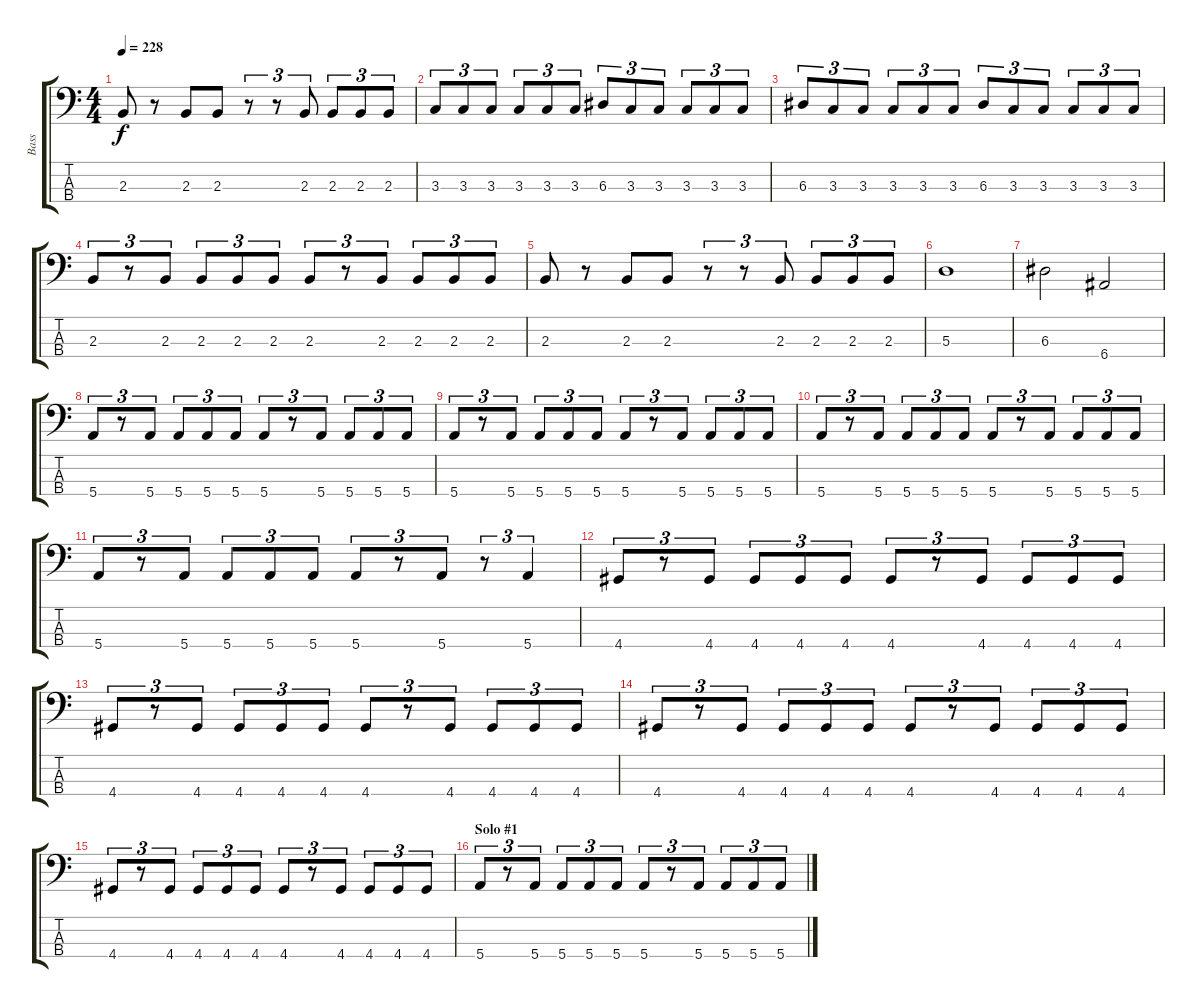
\track ("Bass" "Bass") {instrument electricbasspick}
\staff {score tabs}
\tuning (G2 D2 A1 E1) {hide}
\ts (4 4)
\tempo 228
\clef f4
\ks c
2.3.8{dy f} r.8 2.3.8 2.3.8 r.8{tu (3 2)} r.8{tu (3 2)} 2.3.8{tu (3 2)} 2.3.8{tu (3 2)} 2.3.8{tu (3 2)} 2.3.8{tu (3 2)} |
3.3.8{tu (3 2)} 3.3.8{tu (3 2)} 3.3.8{tu (3 2)} 3.3.8{tu (3 2)} 3.3.8{tu (3 2)} 3.3.8{tu (3 2)} 6.3.8{tu (3 2)} 3.3.8{tu (3 2)} 3.3.8{tu (3 2)} 3.3.8{tu (3 2)} 3.3.8{tu (3 2)} 3.3.8{tu (3 2)} |
6.3.8{tu (3 2)} 3.3.8{tu (3 2)} 3.3.8{tu (3 2)} 3.3.8{tu (3 2)} 3.3.8{tu (3 2)} 3.3.8{tu (3 2)} 6.3.8{tu (3 2)} 3.3.8{tu (3 2)} 3.3.8{tu (3 2)} 3.3.8{tu (3 2)} 3.3.8{tu (3 2)} 3.3.8{tu (3 2)} |
2.3.8{tu (3 2)} r.8{tu (3 2)} 2.3.8{tu (3 2)} 2.3.8{tu (3 2)} 2.3.8{tu (3 2)} 2.3.8{tu (3 2)} 2.3.8{tu (3 2)} r.8{tu (3 2)} 2.3.8{tu (3 2)} 2.3.8{tu (3 2)} 2.3.8{tu (3 2)} 2.3.8{tu (3 2)} |
2.3.8 r.8 2.3.8 2.3.8 r.8{tu (3 2)} r.8{tu (3 2)} 2.3.8{tu (3 2)} 2.3.8{tu (3 2)} 2.3.8{tu (3 2)} 2.3.8{tu (3 2)} |
5.3.1 |
6.3.2 6.4.2 |
5.4.8{tu (3 2)} r.8{tu (3 2)} 5.4.8{tu (3 2)} 5.4.8{tu (3 2)} 5.4.8{tu (3 2)} 5.4.8{tu (3 2)} 5.4.8{tu (3 2)} r.8{tu (3 2)} 5.4.8{tu (3 2)} 5.4.8{tu (3 2)} 5.4.8{tu (3 2)} 5.4.8{tu (3 2)} |
5.4.8{tu (3 2)} r.8{tu (3 2)} 5.4.8{tu (3 2)} 5.4.8{tu (3 2)} 5.4.8{tu (3 2)} 5.4.8{tu (3 2)} 5.4.8{tu (3 2)} r.8{tu (3 2)} 5.4.8{tu (3 2)} 5.4.8{tu (3 2)} 5.4.8{tu (3 2)} 5.4.8{tu (3 2)} |
5.4.8{tu (3 2)} r.8{tu (3 2)} 5.4.8{tu (3 2)} 5.4.8{tu (3 2)} 5.4.8{tu (3 2)} 5.4.8{tu (3 2)} 5.4.8{tu (3 2)} r.8{tu (3 2)} 5.4.8{tu (3 2)} 5.4.8{tu (3 2)} 5.4.8{tu (3 2)} 5.4.8{tu (3 2)} |
5.4.8{tu (3 2)} r.8{tu (3 2)} 5.4.8{tu (3 2)} 5.4.8{tu (3 2)} 5.4.8{tu (3 2)} 5.4.8{tu (3 2)} 5.4.8{tu (3 2)} r.8{tu (3 2)} 5.4.8{tu (3 2)} r.8{tu (3 2)} 5.4.4{tu (3 2)} |
4.4.8{tu (3 2)} r.8{tu (3 2)} 4.4.8{tu (3 2)} 4.4.8{tu (3 2)} 4.4.8{tu (3 2)} 4.4.8{tu (3 2)} 4.4.8{tu (3 2)} r.8{tu (3 2)} 4.4.8{tu (3 2)} 4.4.8{tu (3 2)} 4.4.8{tu (3 2)} 4.4.8{tu (3 2)} |
4.4.8{tu (3 2)} r.8{tu (3 2)} 4.4.8{tu (3 2)} 4.4.8{tu (3 2)} 4.4.8{tu (3 2)} 4.4.8{tu (3 2)} 4.4.8{tu (3 2)} r.8{tu (3 2)} 4.4.8{tu (3 2)} 4.4.8{tu (3 2)} 4.4.8{tu (3 2)} 4.4.8{tu (3 2)} |
4.4.8{tu (3 2)} r.8{tu (3 2)} 4.4.8{tu (3 2)} 4.4.8{tu (3 2)} 4.4.8{tu (3 2)} 4.4.8{tu (3 2)} 4.4.8{tu (3 2)} r.8{tu (3 2)} 4.4.8{tu (3 2)} 4.4.8{tu (3 2)} 4.4.8{tu (3 2)} 4.4.8{tu (3 2)} |
4.4.8{tu (3 2)} r.8{tu (3 2)} 4.4.8{tu (3 2)} 4.4.8{tu (3 2)} 4.4.8{tu (3 2)} 4.4.8{tu (3 2)} 4.4.8{tu (3 2)} r.8{tu (3 2)} 4.4.8{tu (3 2)} 4.4.8{tu (3 2)} 4.4.8{tu (3 2)} 4.4.8{tu (3 2)} |
\section ("" "Solo #1")
5.4.8{tu (3 2)} r.8{tu (3 2)} 5.4.8{tu (3 2)} 5.4.8{tu (3 2)} 5.4.8{tu (3 2)} 5.4.8{tu (3 2)} 5.4.8{tu (3 2)} r.8{tu (3 2)} 5.4.8{tu (3 2)} 5.4.8{tu (3 2)} 5.4.8{tu (3 2)} 5.4.8{tu (3 2)}
